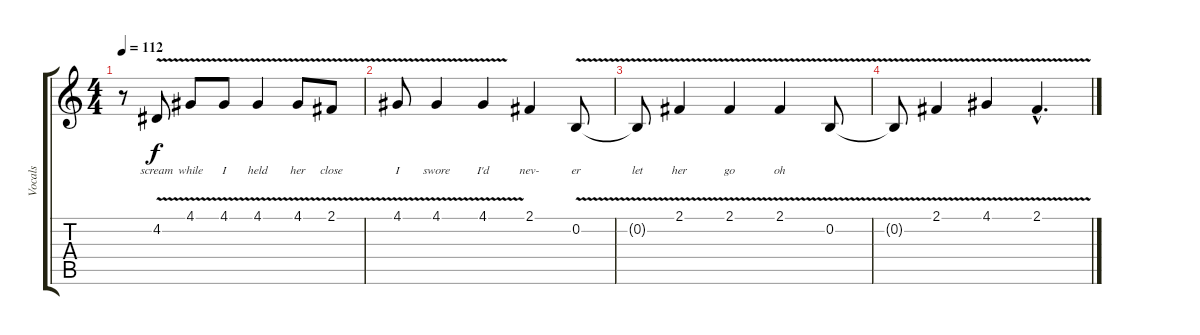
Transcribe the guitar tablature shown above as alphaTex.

\track ("Vocals" "Vocals") {instrument altosax}
\staff {score tabs}
\tuning (E4 B3 G3 D3 A2 E2) {hide}
\ts (4 4)
\tempo 112
\clef g2
\ks c
r.8{dy f} 4.2{v}.8{lyrics (0 "scream") lyrics (1 "") lyrics (2 "") lyrics (3 "") lyrics (4 "")} 4.1{v}.8{lyrics (0 "while") lyrics (1 "") lyrics (2 "") lyrics (3 "") lyrics (4 "")} 4.1{v}.8{lyrics (0 "I") lyrics (1 "") lyrics (2 "") lyrics (3 "") lyrics (4 "")} 4.1{v}.4{lyrics (0 "held") lyrics (1 "") lyrics (2 "") lyrics (3 "") lyrics (4 "")} 4.1{v}.8{lyrics (0 "her") lyrics (1 "") lyrics (2 "") lyrics (3 "") lyrics (4 "")} 2.1{v}.8{lyrics (0 "close") lyrics (1 "") lyrics (2 "") lyrics (3 "") lyrics (4 "")} |
4.1{v}.8{lyrics (0 "I") lyrics (1 "") lyrics (2 "") lyrics (3 "") lyrics (4 "")} 4.1{v}.4{lyrics (0 "swore") lyrics (1 "") lyrics (2 "") lyrics (3 "") lyrics (4 "")} 4.1{v}.4{lyrics (0 "I'd") lyrics (1 "") lyrics (2 "") lyrics (3 "") lyrics (4 "")} 2.1.4{lyrics (0 "nev-") lyrics (1 "") lyrics (2 "") lyrics (3 "") lyrics (4 "")} 0.2{v}.8{lyrics (0 "er") lyrics (1 "") lyrics (2 "") lyrics (3 "") lyrics (4 "")} |
0.2{t}.8{lyrics (0 "let") lyrics (1 "") lyrics (2 "") lyrics (3 "") lyrics (4 "")} 2.1{v}.4{lyrics (0 "her") lyrics (1 "") lyrics (2 "") lyrics (3 "") lyrics (4 "")} 2.1{v}.4{lyrics (0 "go") lyrics (1 "") lyrics (2 "") lyrics (3 "") lyrics (4 "")} 2.1{v}.4{lyrics (0 "oh") lyrics (1 "") lyrics (2 "") lyrics (3 "") lyrics (4 "")} 0.2{v}.8 |
0.2{t}.8 2.1{v}.4 4.1{v}.4 2.1{v hac}.4{d}
